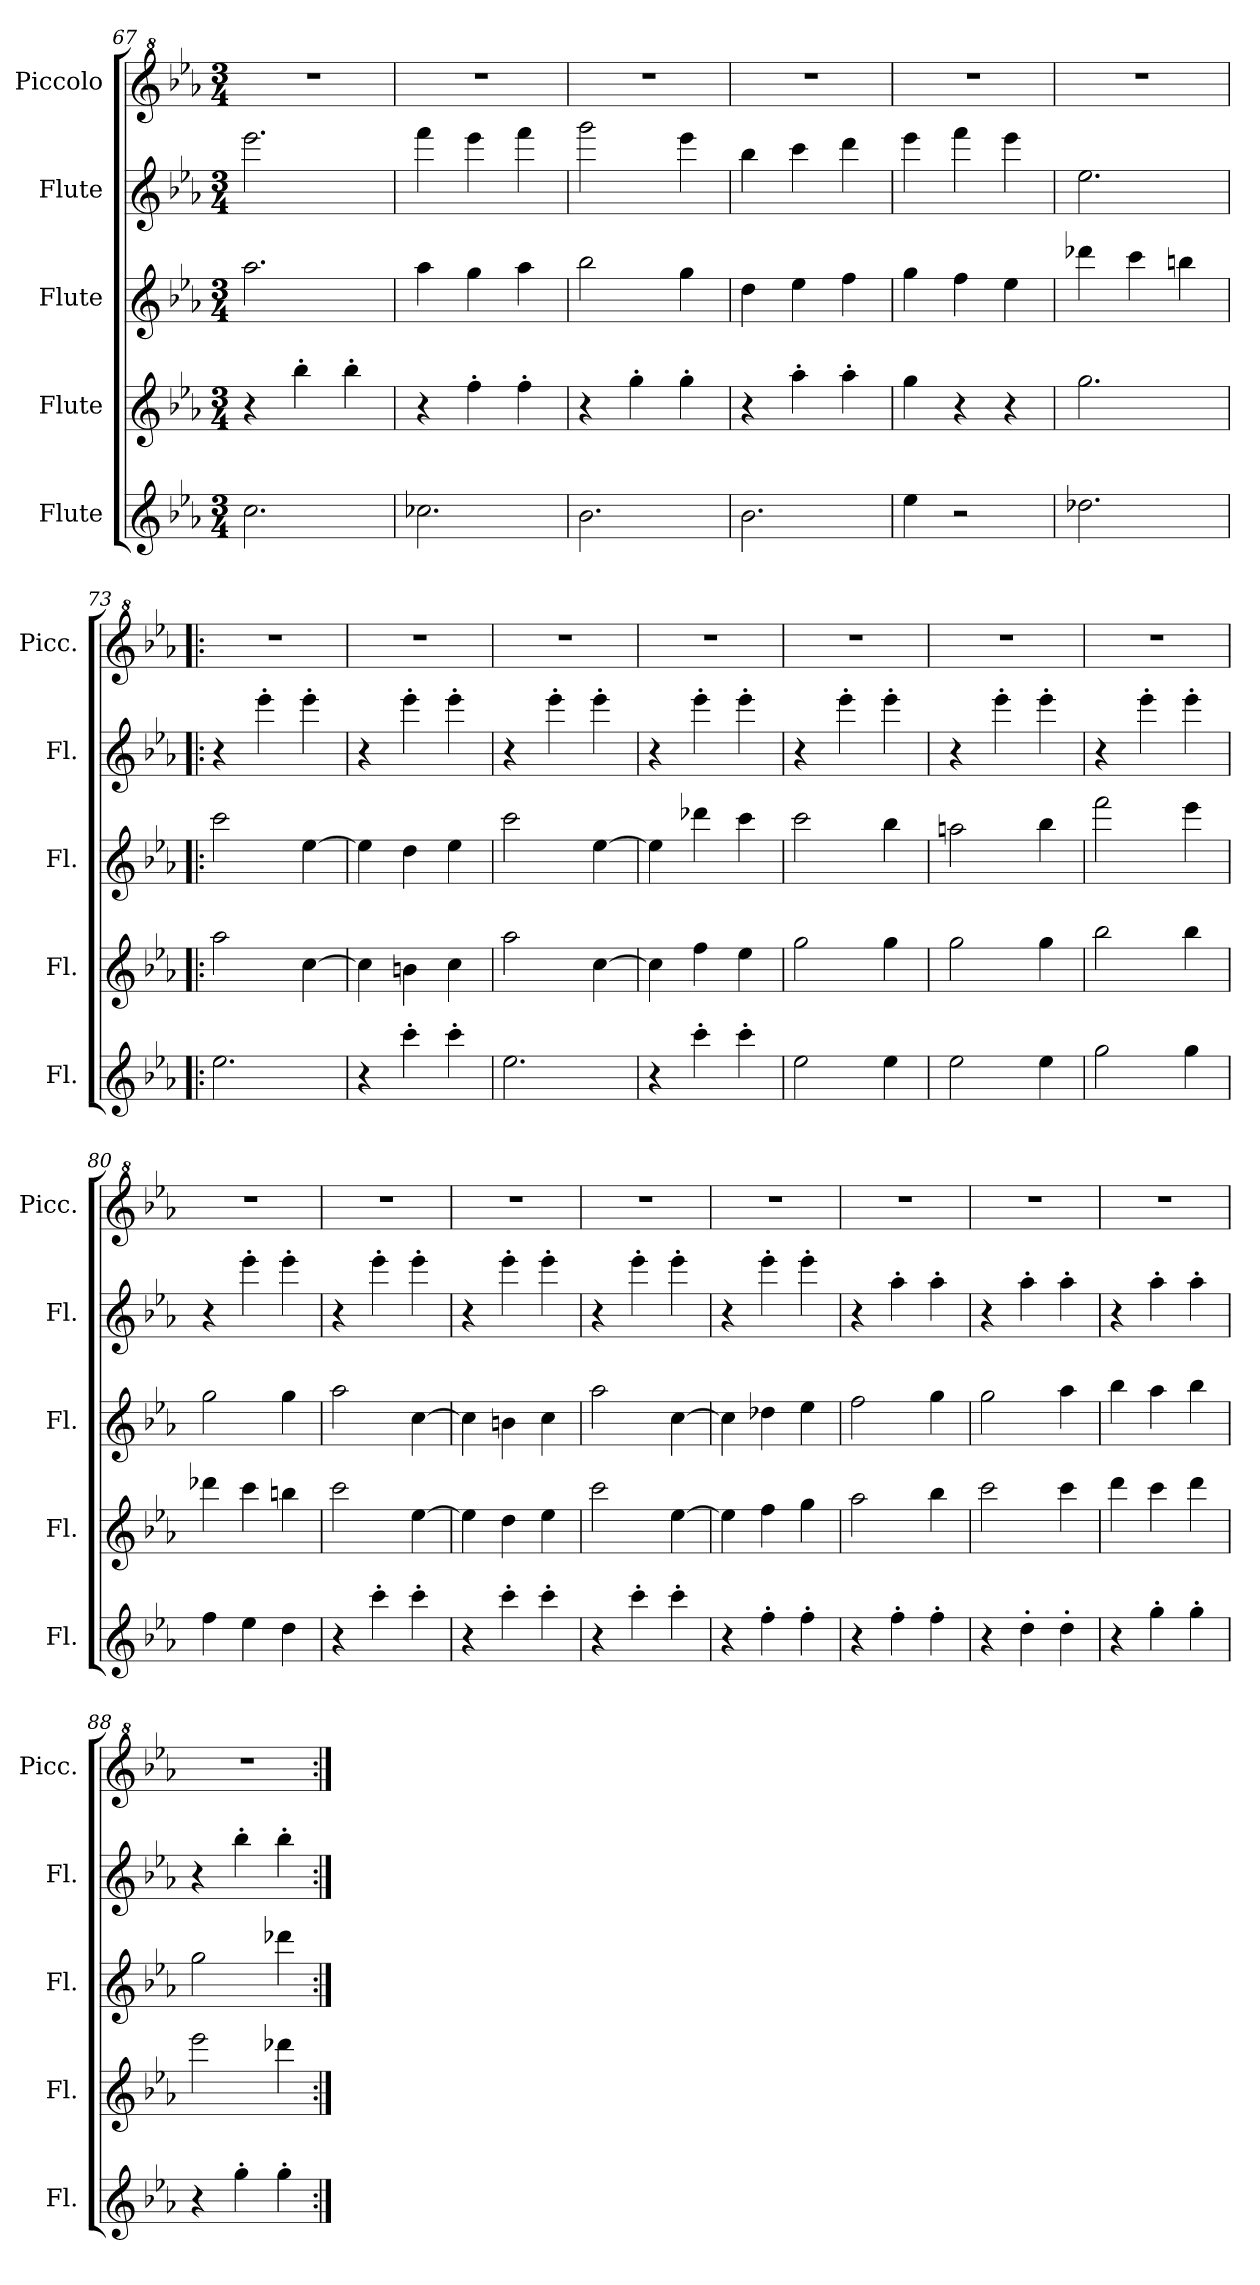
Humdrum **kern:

**kern	**kern	**kern	**kern	**kern
*part5	*part4	*part3	*part2	*part1
*staff5	*staff4	*staff3	*staff2	*staff1
*I"Flute	*I"Flute	*I"Flute	*I"Flute	*I"Piccolo
*I'Fl.	*I'Fl.	*I'Fl.	*I'Fl.	*I'Picc.
*clefG2	*clefG2	*clefG2	*clefG2	*clefG^2
*	*	*	*	*ITrd-7c-12
*k[b-e-a-]	*k[b-e-a-]	*k[b-e-a-]	*k[b-e-a-]	*k[b-e-a-]
*E-:	*E-:	*E-:	*E-:	*E-:
*M3/4	*M3/4	*M3/4	*M3/4	*M3/4
=67	=67	=67	=67	=67
2.cc\	4r	2.aa-\	2.eee-\	2.r
.	4bb-'\	.	.	.
.	4bb-'\	.	.	.
=68	=68	=68	=68	=68
2.cc-X\	4r	4aa-\	4fff\	2.r
.	4ff'\	4gg\	4eee-\	.
.	4ff'\	4aa-\	4fff\	.
=69	=69	=69	=69	=69
2.b-\	4r	2bb-\	2ggg\	2.r
.	4gg'\	.	.	.
.	4gg'\	4gg\	4eee-\	.
=70	=70	=70	=70	=70
2.b-\	4r	4dd\	4bb-\	2.r
.	4aa-'\	4ee-\	4ccc\	.
.	4aa-'\	4ff\	4ddd\	.
=71	=71	=71	=71	=71
4ee-\	4gg\	4gg\	4eee-\	2.r
2r	4r	4ff\	4fff\	.
.	4r	4ee-\	4eee-\	.
!!LO:LB:g=z
=72	=72	=72	=72	=72
2.dd-X\	2.gg\	4ddd-X\	2.ee-\	2.r
.	.	4ccc\	.	.
.	.	4bbn\	.	.
=73!|:	=73!|:	=73!|:	=73!|:	=73!|:
2.ee-\	2aa-\	2ccc\	4r	2.r
.	.	.	4eee-'\	.
.	[4cc\	[4ee-\	4eee-'\	.
=74	=74	=74	=74	=74
4r	4cc\]	4ee-\]	4r	2.r
4ccc'\	4bn\	4dd\	4eee-'\	.
4ccc'\	4cc\	4ee-\	4eee-'\	.
=75	=75	=75	=75	=75
2.ee-\	2aa-\	2ccc\	4r	2.r
.	.	.	4eee-'\	.
.	[4cc\	[4ee-\	4eee-'\	.
=76	=76	=76	=76	=76
4r	4cc\]	4ee-\]	4r	2.r
4ccc'\	4ff\	4ddd-X\	4eee-'\	.
4ccc'\	4ee-\	4ccc\	4eee-'\	.
=77	=77	=77	=77	=77
2ee-\	2gg\	2ccc\	4r	2.r
.	.	.	4eee-'\	.
4ee-\	4gg\	4bb-\	4eee-'\	.
=78	=78	=78	=78	=78
2ee-\	2gg\	2aan\	4r	2.r
.	.	.	4eee-'\	.
4ee-\	4gg\	4bb-\	4eee-'\	.
=79	=79	=79	=79	=79
2gg\	2bb-\	2fff\	4r	2.r
.	.	.	4eee-'\	.
4gg\	4bb-\	4eee-\	4eee-'\	.
=80	=80	=80	=80	=80
4ff\	4ddd-X\	2gg\	4r	2.r
4ee-\	4ccc\	.	4eee-'\	.
4dd\	4bbn\	4gg\	4eee-'\	.
=81	=81	=81	=81	=81
4r	2ccc\	2aa-\	4r	2.r
4ccc'\	.	.	4eee-'\	.
4ccc'\	[4ee-\	[4cc\	4eee-'\	.
!!LO:PB:g=z
=82	=82	=82	=82	=82
4r	4ee-\]	4cc\]	4r	2.r
4ccc'\	4dd\	4bn\	4eee-'\	.
4ccc'\	4ee-\	4cc\	4eee-'\	.
=83	=83	=83	=83	=83
4r	2ccc\	2aa-\	4r	2.r
4ccc'\	.	.	4eee-'\	.
4ccc'\	[4ee-\	[4cc\	4eee-'\	.
=84	=84	=84	=84	=84
4r	4ee-\]	4cc\]	4r	2.r
4ff'\	4ff\	4dd-X\	4eee-'\	.
4ff'\	4gg\	4ee-\	4eee-'\	.
=85	=85	=85	=85	=85
4r	2aa-\	2ff\	4r	2.r
4ff'\	.	.	4aa-'\	.
4ff'\	4bb-\	4gg\	4aa-'\	.
=86	=86	=86	=86	=86
4r	2ccc\	2gg\	4r	2.r
4dd'\	.	.	4aa-'\	.
4dd'\	4ccc\	4aa-\	4aa-'\	.
=87	=87	=87	=87	=87
4r	4ddd\	4bb-\	4r	2.r
4gg'\	4ccc\	4aa-\	4aa-'\	.
4gg'\	4ddd\	4bb-\	4aa-'\	.
=88	=88	=88	=88	=88
4r	2eee-\	2gg\	4r	2.r
4gg'\	.	.	4bb-'\	.
4gg'\	4ddd-X\	4ddd-X\	4bb-'\	.
=:|!	=:|!	=:|!	=:|!	=:|!
*-	*-	*-	*-	*-
